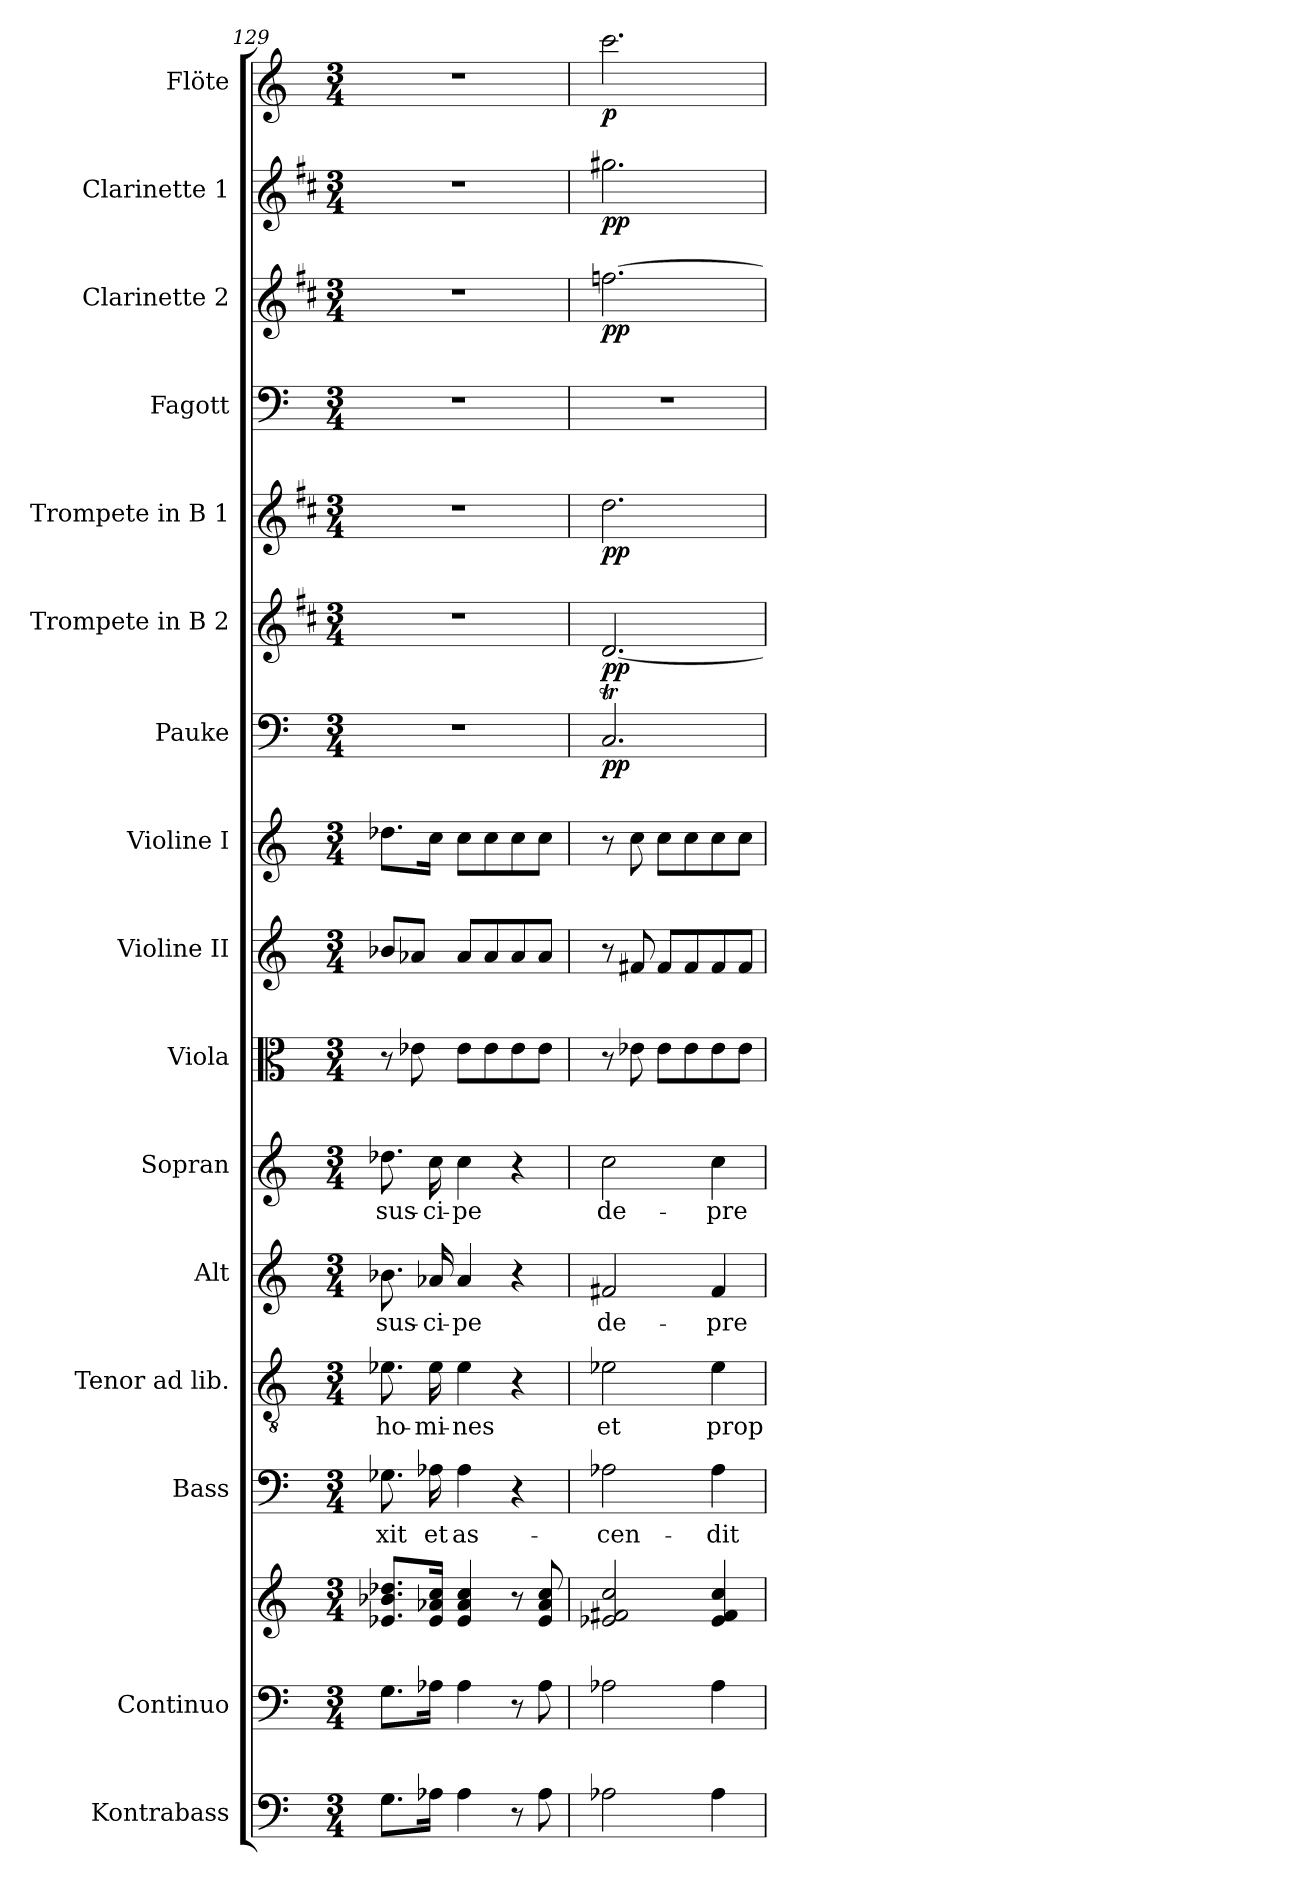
**kern	**kern	**kern	**kern	**text	**kern	**text	**kern	**text	**kern	**text	**kern	**kern	**kern	**kern	**dynam	**kern	**dynam	**kern	**dynam	**kern	**kern	**dynam	**kern	**dynam	**kern	**dynam
*part16	*part15	*part15	*part14	*part14	*part13	*part13	*part12	*part12	*part11	*part11	*part10	*part9	*part8	*part7	*part7	*part6	*part6	*part5	*part5	*part4	*part3	*part3	*part2	*part2	*part1	*part1
*staff17	*staff16	*staff15	*staff14	*staff14	*staff13	*staff13	*staff12	*staff12	*staff11	*staff11	*staff10	*staff9	*staff8	*staff7	*staff7	*staff6	*staff6	*staff5	*staff5	*staff4	*staff3	*staff3	*staff2	*staff2	*staff1	*staff1
*I"Kontrabass	*I"Continuo	*	*I"Bass	*	*I"Tenor ad lib.	*	*I"Alt	*	*I"Sopran	*	*I"Viola	*I"Violine II	*I"Violine I	*I"Pauke	*	*I"Trompete in B 2	*	*I"Trompete in B 1	*	*I"Fagott	*I"Clarinette 2	*	*I"Clarinette 1	*	*I"Flöte	*
*I'Kb.	*I'cont.	*	*I'B	*	*I'T	*	*I'A	*	*I'S	*	*I'Vla.	*I'Vl. II	*I'Vl. I	*I'Pk.	*	*	*	*	*	*I'Fg.	*I'Cl. 2	*	*I'Cl. 1	*	*I'Fl.	*
*clefF4	*clefF4	*clefG2	*clefF4	*	*clefGv2	*	*clefG2	*	*clefG2	*	*clefC3	*clefG2	*clefG2	*clefF4	*	*clefG2	*	*clefG2	*	*clefF4	*clefG2	*	*clefG2	*	*clefG2	*
*ITrd7c12	*	*	*	*	*	*	*	*	*	*	*	*	*	*	*	*ITrd1c2	*	*ITrd1c2	*	*	*ITrd1c2	*	*ITrd1c2	*	*	*
*k[]	*k[]	*k[]	*k[]	*	*k[]	*	*k[]	*	*k[]	*	*k[]	*k[]	*k[]	*k[]	*	*k[]	*	*k[]	*	*k[]	*k[]	*	*k[]	*	*k[]	*
*C:	*C:	*C:	*C:	*	*C:	*	*C:	*	*C:	*	*C:	*C:	*C:	*C:	*	*C:	*	*C:	*	*C:	*C:	*	*C:	*	*C:	*
*M3/4	*M3/4	*M3/4	*M3/4	*	*M3/4	*	*M3/4	*	*M3/4	*	*M3/4	*M3/4	*M3/4	*M3/4	*	*M3/4	*	*M3/4	*	*M3/4	*M3/4	*	*M3/4	*	*M3/4	*
=129	=129	=129	=129	=129	=129	=129	=129	=129	=129	=129	=129	=129	=129	=129	=129	=129	=129	=129	=129	=129	=129	=129	=129	=129	=129	=129
!	!	!	!	!LO:LY:b	!	!LO:LY:b	!	!LO:LY:b	!	!LO:LY:b	!	!	!	!	!	!	!	!	!	!	!	!	!	!	!	!
8.GG\L	8.G\L	8.e-X/ 8.b-X/ 8.dd-X/L	8.G-X\	-xit	8.e-X\	ho-	8.b-X\	sus-	8.dd-X\	sus-	8r	8b-X/L	8.dd-X\L	2.r	.	2.r	.	2.r	.	2.r	2.r	.	2.r	.	2.r	.
.	.	.	.	.	.	.	.	.	.	.	8e-X\	8a-X/J	.	.	.	.	.	.	.	.	.	.	.	.	.	.
!	!	!	!	!LO:LY:b	!	!LO:LY:b	!	!LO:LY:b	!	!LO:LY:b	!	!	!	!	!	!	!	!	!	!	!	!	!	!	!	!
16AA-X\Jk	16A-X\Jk	16e-/ 16a-X/ 16cc/Jk	16A-X\	et	16e-\	-mi-	16a-X/	-ci-	16cc\	-ci-	.	.	16cc\Jk	.	.	.	.	.	.	.	.	.	.	.	.	.
!	!	!	!	!LO:LY:b	!	!LO:LY:b	!	!LO:LY:b	!	!LO:LY:b	!	!	!	!	!	!	!	!	!	!	!	!	!	!	!	!
4AA-\	4A-\	4e-/ 4a-/ 4cc/	4A-\	as-	4e-\	-nes	4a-/	-pe	4cc\	-pe	8e-\L	8a-/L	8cc\L	.	.	.	.	.	.	.	.	.	.	.	.	.
.	.	.	.	.	.	.	.	.	.	.	8e-\	8a-/	8cc\	.	.	.	.	.	.	.	.	.	.	.	.	.
8r	8r	8r	4r	.	4r	.	4r	.	4r	.	8e-\	8a-/	8cc\	.	.	.	.	.	.	.	.	.	.	.	.	.
8AA-\	8A-\	8e-/ 8a-/ 8cc/	.	.	.	.	.	.	.	.	8e-\J	8a-/J	8cc\J	.	.	.	.	.	.	.	.	.	.	.	.	.
=130	=130	=130	=130	=130	=130	=130	=130	=130	=130	=130	=130	=130	=130	=130	=130	=130	=130	=130	=130	=130	=130	=130	=130	=130	=130	=130
!	!	!	!	!LO:LY:b	!	!LO:LY:b	!	!LO:LY:b	!	!LO:LY:b	!	!	!	!	!LO:DY:b	!	!LO:DY:b	!	!LO:DY:b	!	!	!LO:DY:b	!	!LO:DY:b	!	!LO:DY:b
2AA-X\	2A-X\	2e-X/ 2f#X/ 2cc/	2A-X\	-cen-	2e-X\	et	2f#X/	de-	2cc\	de-	8r	8r	8r	2.CT/	pp	[2.c/	pp	2.cc\	pp	2.r	[2.ee-X\	pp	2.ff#X\	pp	2.ccc\	p
.	.	.	.	.	.	.	.	.	.	.	8e-X\	8f#X/	8cc\	.	.	.	.	.	.	.	.	.	.	.	.	.
.	.	.	.	.	.	.	.	.	.	.	8e-\L	8f#/L	8cc\L	.	.	.	.	.	.	.	.	.	.	.	.	.
.	.	.	.	.	.	.	.	.	.	.	8e-\	8f#/	8cc\	.	.	.	.	.	.	.	.	.	.	.	.	.
!	!	!	!	!LO:LY:b	!	!LO:LY:b	!	!LO:LY:b	!	!LO:LY:b	!	!	!	!	!	!	!	!	!	!	!	!	!	!	!	!
4AA-\	4A-\	4e-/ 4f#/ 4cc/	4A-\	-dit	4e-\	prop-	4f#/	-pre-	4cc\	-pre-	8e-\	8f#/	8cc\	.	.	.	.	.	.	.	.	.	.	.	.	.
.	.	.	.	.	.	.	.	.	.	.	8e-\J	8f#/J	8cc\J	.	.	.	.	.	.	.	.	.	.	.	.	.
=	=	=	=	=	=	=	=	=	=	=	=	=	=	=	=	=	=	=	=	=	=	=	=	=	=	=
*-	*-	*-	*-	*-	*-	*-	*-	*-	*-	*-	*-	*-	*-	*-	*-	*-	*-	*-	*-	*-	*-	*-	*-	*-	*-	*-
